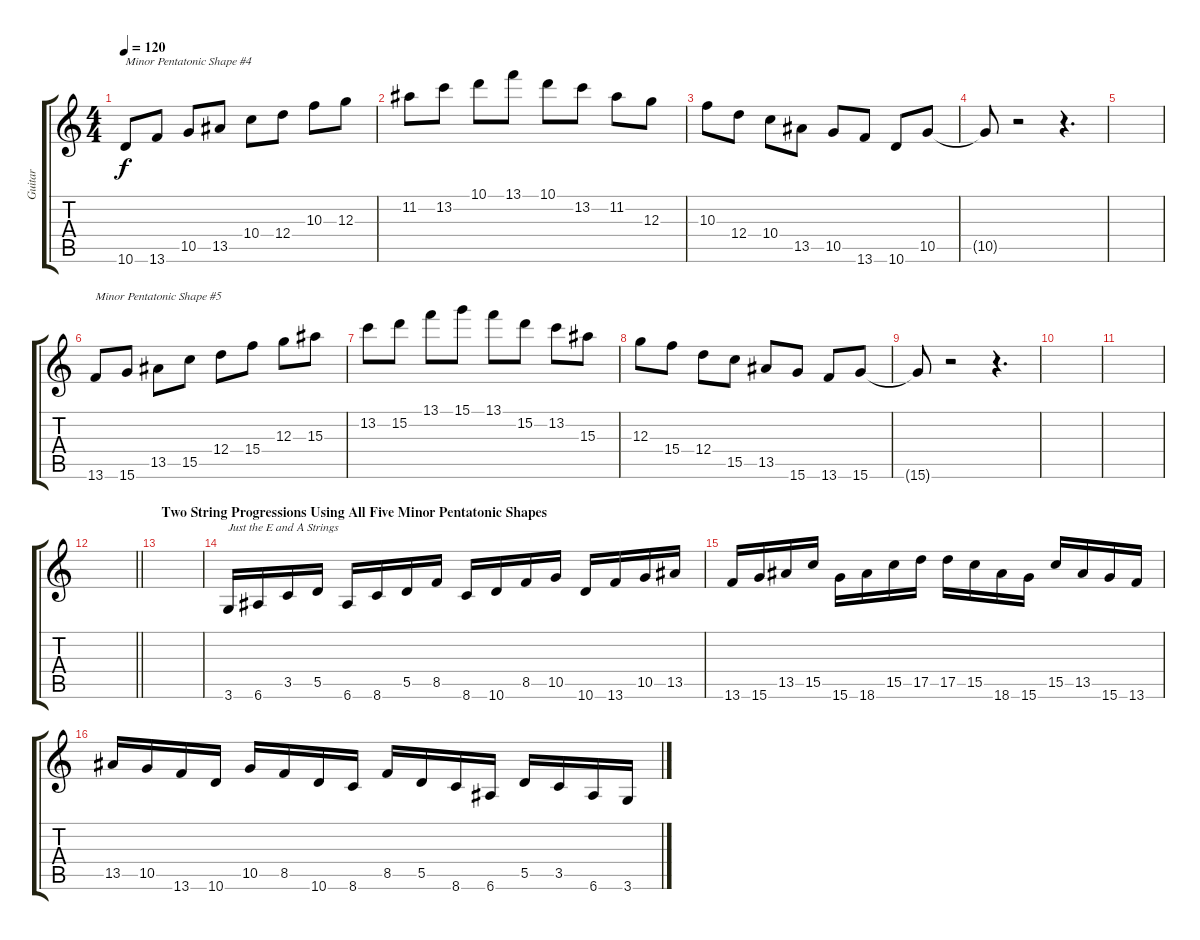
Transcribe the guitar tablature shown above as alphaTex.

\track ("Guitar" "Guitar") {instrument distortionguitar}
\staff {score tabs}
\tuning (E4 B3 G3 D3 A2 E2) {hide}
\ts (4 4)
\tempo 120
\clef g2
\ks c
10.6.8{txt "Minor Pentatonic Shape #4" dy f} 13.6.8 10.5.8 13.5.8 10.4.8 12.4.8 10.3.8 12.3.8 |
11.2.8 13.2.8 10.1.8 13.1.8 10.1.8 13.2.8 11.2.8 12.3.8 |
10.3.8 12.4.8 10.4.8 13.5.8 10.5.8 13.6.8 10.6.8 10.5.8 |
10.5{t}.8 r.2 r.4{d} |
|
13.6.8{txt "Minor Pentatonic Shape #5"} 15.6.8 13.5.8 15.5.8 12.4.8 15.4.8 12.3.8 15.3.8 |
13.2.8 15.2.8 13.1.8 15.1.8 13.1.8 15.2.8 13.2.8 15.3.8 |
12.3.8 15.4.8 12.4.8 15.5.8 13.5.8 15.6.8 13.6.8 15.6.8 |
15.6{t}.8 r.2 r.4{d} |
|
|
\barLineRight lightlight
|
\section ("" "Two String Progressions Using All Five Minor Pentatonic Shapes")
|
3.6.16{txt "Just the E and A Strings"} 6.6.16 3.5.16 5.5.16 6.6.16 8.6.16 5.5.16 8.5.16 8.6.16 10.6.16 8.5.16 10.5.16 10.6.16 13.6.16 10.5.16 13.5.16 |
13.6.16 15.6.16 13.5.16 15.5.16 15.6.16 18.6.16 15.5.16 17.5.16 17.5.16 15.5.16 18.6.16 15.6.16 15.5.16 13.5.16 15.6.16 13.6.16 |
13.5.16 10.5.16 13.6.16 10.6.16 10.5.16 8.5.16 10.6.16 8.6.16 8.5.16 5.5.16 8.6.16 6.6.16 5.5.16 3.5.16 6.6.16 3.6.16
